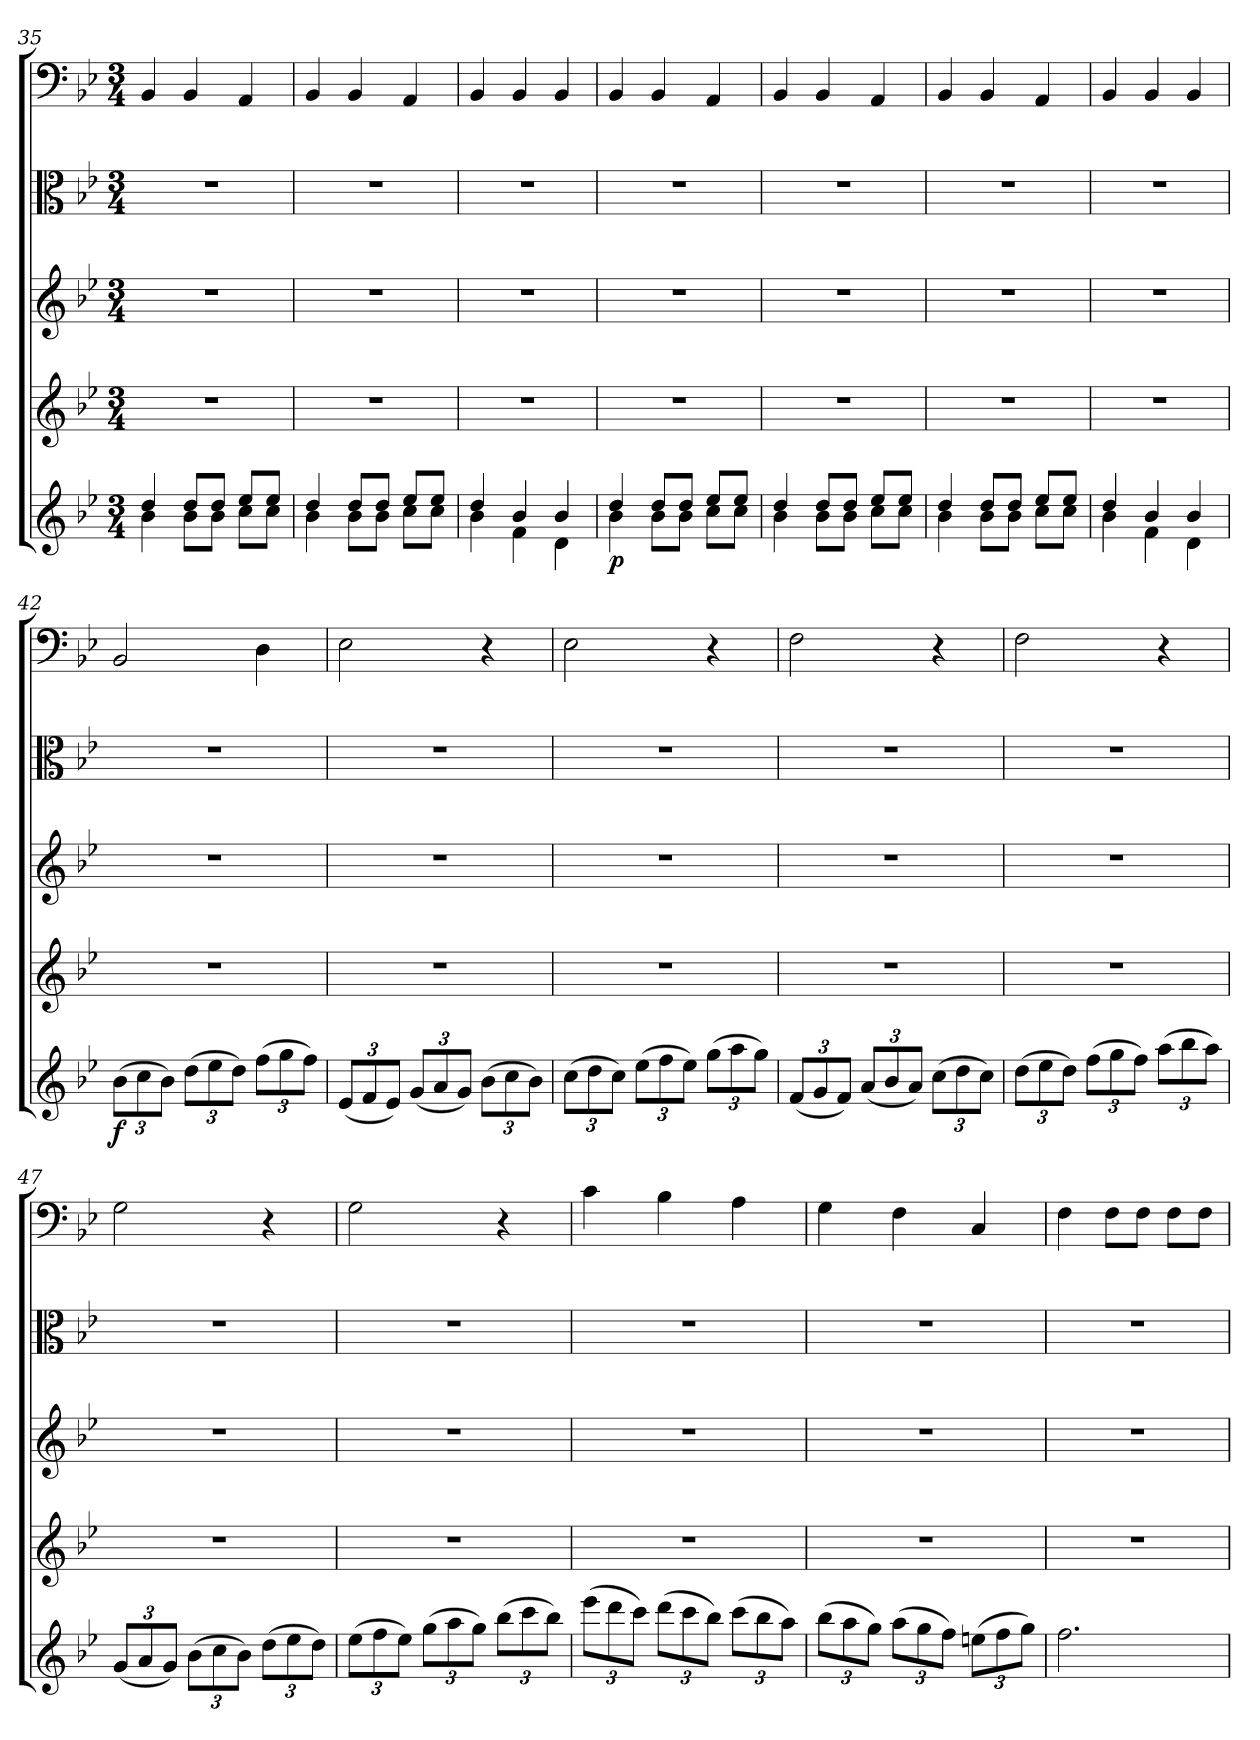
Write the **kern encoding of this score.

**kern	**dynam	**kern	**kern	**kern	**kern
*part5	*part5	*part4	*part3	*part2	*part1
*staff5	*staff5	*staff4	*staff3	*staff2	*staff1
*clefG2	*	*clefG2	*clefG2	*clefC3	*clefF4
*k[b-e-]	*	*k[b-e-]	*k[b-e-]	*k[b-e-]	*k[b-e-]
*B-:	*	*B-:	*B-:	*B-:	*B-:
*M3/4	*	*M3/4	*M3/4	*M3/4	*M3/4
=35	=35	=35	=35	=35	=35
*^	*	*	*	*	*
4dd/	4b-\	.	2.r	2.r	2.r	4BB-/
8dd/L	8b-\L	.	.	.	.	4BB-/
8dd/J	8b-\J	.	.	.	.	.
8ee-/L	8cc\L	.	.	.	.	4AA/
8ee-/J	8cc\J	.	.	.	.	.
=36	=36	=36	=36	=36	=36	=36
4dd/	4b-\	.	2.r	2.r	2.r	4BB-/
8dd/L	8b-\L	.	.	.	.	4BB-/
8dd/J	8b-\J	.	.	.	.	.
8ee-/L	8cc\L	.	.	.	.	4AA/
8ee-/J	8cc\J	.	.	.	.	.
=37	=37	=37	=37	=37	=37	=37
4dd/	4b-\	.	2.r	2.r	2.r	4BB-/
4b-/	4f\	.	.	.	.	4BB-/
4b-/	4d\	.	.	.	.	4BB-/
=38	=38	=38	=38	=38	=38	=38
4dd/	4b-\	p	2.r	2.r	2.r	4BB-/
8dd/L	8b-\L	.	.	.	.	4BB-/
8dd/J	8b-\J	.	.	.	.	.
8ee-/L	8cc\L	.	.	.	.	4AA/
8ee-/J	8cc\J	.	.	.	.	.
=39	=39	=39	=39	=39	=39	=39
4dd/	4b-\	.	2.r	2.r	2.r	4BB-/
8dd/L	8b-\L	.	.	.	.	4BB-/
8dd/J	8b-\J	.	.	.	.	.
8ee-/L	8cc\L	.	.	.	.	4AA/
8ee-/J	8cc\J	.	.	.	.	.
=40	=40	=40	=40	=40	=40	=40
4dd/	4b-\	.	2.r	2.r	2.r	4BB-/
8dd/L	8b-\L	.	.	.	.	4BB-/
8dd/J	8b-\J	.	.	.	.	.
8ee-/L	8cc\L	.	.	.	.	4AA/
8ee-/J	8cc\J	.	.	.	.	.
=41	=41	=41	=41	=41	=41	=41
4dd/	4b-\	.	2.r	2.r	2.r	4BB-/
4b-/	4f\	.	.	.	.	4BB-/
4b-/	4d\	.	.	.	.	4BB-/
*v	*v	*	*	*	*	*
=42	=42	=42	=42	=42	=42
(12b-\L	f	2.r	2.r	2.r	2BB-/
12cc\	.	.	.	.	.
12b-\J)	.	.	.	.	.
(12dd\L	.	.	.	.	.
12ee-\	.	.	.	.	.
12dd\J)	.	.	.	.	.
(12ff\L	.	.	.	.	4D\
12gg\	.	.	.	.	.
12ff\J)	.	.	.	.	.
=43	=43	=43	=43	=43	=43
(12e-/L	.	2.r	2.r	2.r	2E-\
12f/	.	.	.	.	.
12e-/J)	.	.	.	.	.
(12g/L	.	.	.	.	.
12a/	.	.	.	.	.
12g/J)	.	.	.	.	.
(12b-\L	.	.	.	.	4r
12cc\	.	.	.	.	.
12b-\J)	.	.	.	.	.
=44	=44	=44	=44	=44	=44
(12cc\L	.	2.r	2.r	2.r	2E-\
12dd\	.	.	.	.	.
12cc\J)	.	.	.	.	.
(12ee-\L	.	.	.	.	.
12ff\	.	.	.	.	.
12ee-\J)	.	.	.	.	.
(12gg\L	.	.	.	.	4r
12aa\	.	.	.	.	.
12gg\J)	.	.	.	.	.
=45	=45	=45	=45	=45	=45
(12f/L	.	2.r	2.r	2.r	2F\
12g/	.	.	.	.	.
12f/J)	.	.	.	.	.
(12a/L	.	.	.	.	.
12b-/	.	.	.	.	.
12a/J)	.	.	.	.	.
(12cc\L	.	.	.	.	4r
12dd\	.	.	.	.	.
12cc\J)	.	.	.	.	.
=46	=46	=46	=46	=46	=46
(12dd\L	.	2.r	2.r	2.r	2F\
12ee-\	.	.	.	.	.
12dd\J)	.	.	.	.	.
(12ff\L	.	.	.	.	.
12gg\	.	.	.	.	.
12ff\J)	.	.	.	.	.
(12aa\L	.	.	.	.	4r
12bb-\	.	.	.	.	.
12aa\J)	.	.	.	.	.
=47	=47	=47	=47	=47	=47
(12g/L	.	2.r	2.r	2.r	2G\
12a/	.	.	.	.	.
12g/J)	.	.	.	.	.
(12b-\L	.	.	.	.	.
12cc\	.	.	.	.	.
12b-\J)	.	.	.	.	.
(12dd\L	.	.	.	.	4r
12ee-\	.	.	.	.	.
12dd\J)	.	.	.	.	.
=48	=48	=48	=48	=48	=48
(12ee-\L	.	2.r	2.r	2.r	2G\
12ff\	.	.	.	.	.
12ee-\J)	.	.	.	.	.
(12gg\L	.	.	.	.	.
12aa\	.	.	.	.	.
12gg\J)	.	.	.	.	.
(12bb-\L	.	.	.	.	4r
12ccc\	.	.	.	.	.
12bb-\J)	.	.	.	.	.
=49	=49	=49	=49	=49	=49
(12eee-\L	.	2.r	2.r	2.r	4c\
12ddd\	.	.	.	.	.
12ccc\J)	.	.	.	.	.
(12ddd\L	.	.	.	.	4B-\
12ccc\	.	.	.	.	.
12bb-\J)	.	.	.	.	.
(12ccc\L	.	.	.	.	4A\
12bb-\	.	.	.	.	.
12aa\J)	.	.	.	.	.
=50	=50	=50	=50	=50	=50
(12bb-\L	.	2.r	2.r	2.r	4G\
12aa\	.	.	.	.	.
12gg\J)	.	.	.	.	.
(12aa\L	.	.	.	.	4F\
12gg\	.	.	.	.	.
12ff\J)	.	.	.	.	.
(12een\L	.	.	.	.	4C/
12ff\	.	.	.	.	.
12gg\J)	.	.	.	.	.
=51	=51	=51	=51	=51	=51
2.ff\	.	2.r	2.r	2.r	4F\
.	.	.	.	.	8F\L
.	.	.	.	.	8F\J
.	.	.	.	.	8F\L
.	.	.	.	.	8F\J
=	=	=	=	=	=
*-	*-	*-	*-	*-	*-
